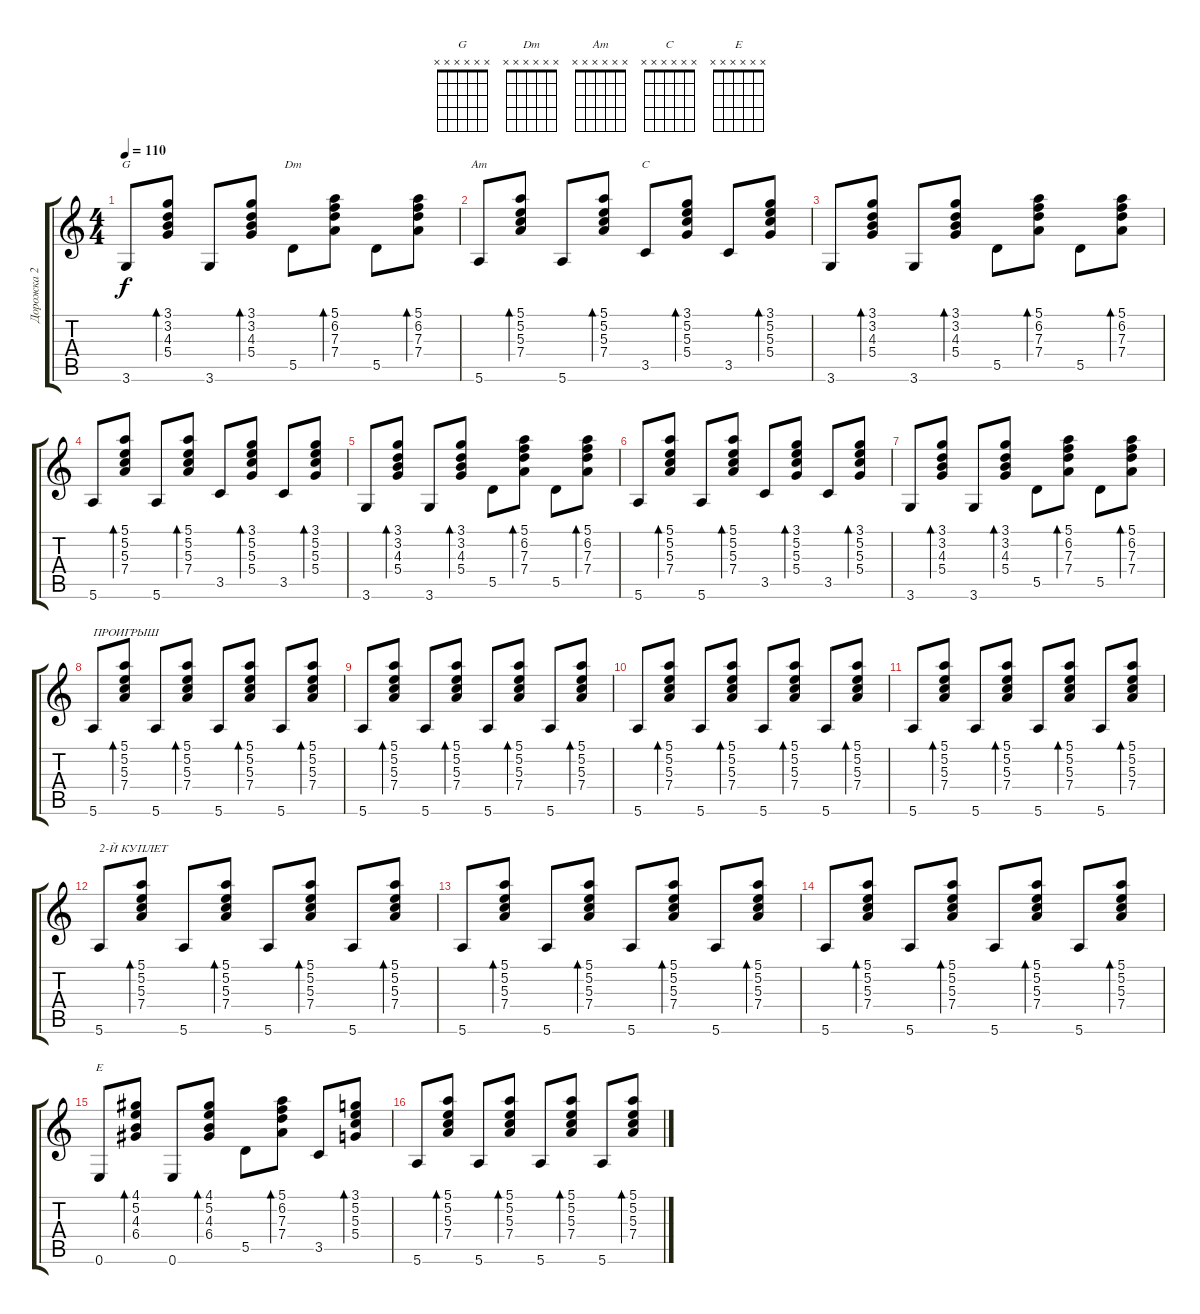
\track ("Дорожка 2" "Дорожка 2") {instrument acousticguitarsteel}
\staff {score tabs}
\tuning (E4 B3 G3 D3 A2 E2) {hide}
\chord ("G" x x x x x x)
\chord ("Dm" x x x x x x)
\chord ("Am" x x x x x x)
\chord ("C" x x x x x x)
\chord ("E" x x x x x x)
\ts (4 4)
\tempo 110
\clef g2
\ks c
3.6.8{ch "G" dy f} (3.1 3.2 4.3 5.4).8{bd 60} 3.6.8 (3.1 3.2 4.3 5.4).8{bd 60} 5.5.8{ch "Dm"} (5.1 6.2 7.3 7.4).8{bd 60} 5.5.8 (5.1 6.2 7.3 7.4).8{bd 60} |
5.6.8{ch "Am"} (5.1 5.2 5.3 7.4).8{bd 60} 5.6.8 (5.1 5.2 5.3 7.4).8{bd 60} 3.5.8{ch "C"} (3.1 5.2 5.3 5.4).8{bd 60} 3.5.8 (3.1 5.2 5.3 5.4).8{bd 60} |
3.6.8 (3.1 3.2 4.3 5.4).8{bd 60} 3.6.8 (3.1 3.2 4.3 5.4).8{bd 60} 5.5.8 (5.1 6.2 7.3 7.4).8{bd 60} 5.5.8 (5.1 6.2 7.3 7.4).8{bd 60} |
5.6.8 (5.1 5.2 5.3 7.4).8{bd 60} 5.6.8 (5.1 5.2 5.3 7.4).8{bd 60} 3.5.8 (3.1 5.2 5.3 5.4).8{bd 60} 3.5.8 (3.1 5.2 5.3 5.4).8{bd 60} |
3.6.8 (3.1 3.2 4.3 5.4).8{bd 60} 3.6.8 (3.1 3.2 4.3 5.4).8{bd 60} 5.5.8 (5.1 6.2 7.3 7.4).8{bd 60} 5.5.8 (5.1 6.2 7.3 7.4).8{bd 60} |
5.6.8 (5.1 5.2 5.3 7.4).8{bd 60} 5.6.8 (5.1 5.2 5.3 7.4).8{bd 60} 3.5.8 (3.1 5.2 5.3 5.4).8{bd 60} 3.5.8 (3.1 5.2 5.3 5.4).8{bd 60} |
3.6.8 (3.1 3.2 4.3 5.4).8{bd 60} 3.6.8 (3.1 3.2 4.3 5.4).8{bd 60} 5.5.8 (5.1 6.2 7.3 7.4).8{bd 60} 5.5.8 (5.1 6.2 7.3 7.4).8{bd 60} |
5.6.8{txt "ПРОИГРЫШ"} (5.1 5.2 5.3 7.4).8{bd 60} 5.6.8 (5.1 5.2 5.3 7.4).8{bd 60} 5.6.8 (5.1 5.2 5.3 7.4).8{bd 60} 5.6.8 (5.1 5.2 5.3 7.4).8{bd 60} |
5.6.8 (5.1 5.2 5.3 7.4).8{bd 60} 5.6.8 (5.1 5.2 5.3 7.4).8{bd 60} 5.6.8 (5.1 5.2 5.3 7.4).8{bd 60} 5.6.8 (5.1 5.2 5.3 7.4).8{bd 60} |
5.6.8 (5.1 5.2 5.3 7.4).8{bd 60} 5.6.8 (5.1 5.2 5.3 7.4).8{bd 60} 5.6.8 (5.1 5.2 5.3 7.4).8{bd 60} 5.6.8 (5.1 5.2 5.3 7.4).8{bd 60} |
5.6.8 (5.1 5.2 5.3 7.4).8{bd 60} 5.6.8 (5.1 5.2 5.3 7.4).8{bd 60} 5.6.8 (5.1 5.2 5.3 7.4).8{bd 60} 5.6.8 (5.1 5.2 5.3 7.4).8{bd 60} |
5.6.8{txt "2-Й КУПЛЕТ "} (5.1 5.2 5.3 7.4).8{bd 60} 5.6.8 (5.1 5.2 5.3 7.4).8{bd 60} 5.6.8 (5.1 5.2 5.3 7.4).8{bd 60} 5.6.8 (5.1 5.2 5.3 7.4).8{bd 60} |
5.6.8 (5.1 5.2 5.3 7.4).8{bd 60} 5.6.8 (5.1 5.2 5.3 7.4).8{bd 60} 5.6.8 (5.1 5.2 5.3 7.4).8{bd 60} 5.6.8 (5.1 5.2 5.3 7.4).8{bd 60} |
5.6.8 (5.1 5.2 5.3 7.4).8{bd 60} 5.6.8 (5.1 5.2 5.3 7.4).8{bd 60} 5.6.8 (5.1 5.2 5.3 7.4).8{bd 60} 5.6.8 (5.1 5.2 5.3 7.4).8{bd 60} |
0.6.8{ch "E"} (4.1 5.2 4.3 6.4).8{bd 60} 0.6.8 (4.1 5.2 4.3 6.4).8{bd 60} 5.5.8 (5.1 6.2 7.3 7.4).8{bd 60} 3.5.8 (3.1 5.2 5.3 5.4).8{bd 60} |
5.6.8 (5.1 5.2 5.3 7.4).8{bd 60} 5.6.8 (5.1 5.2 5.3 7.4).8{bd 60} 5.6.8 (5.1 5.2 5.3 7.4).8{bd 60} 5.6.8 (5.1 5.2 5.3 7.4).8{bd 60}
